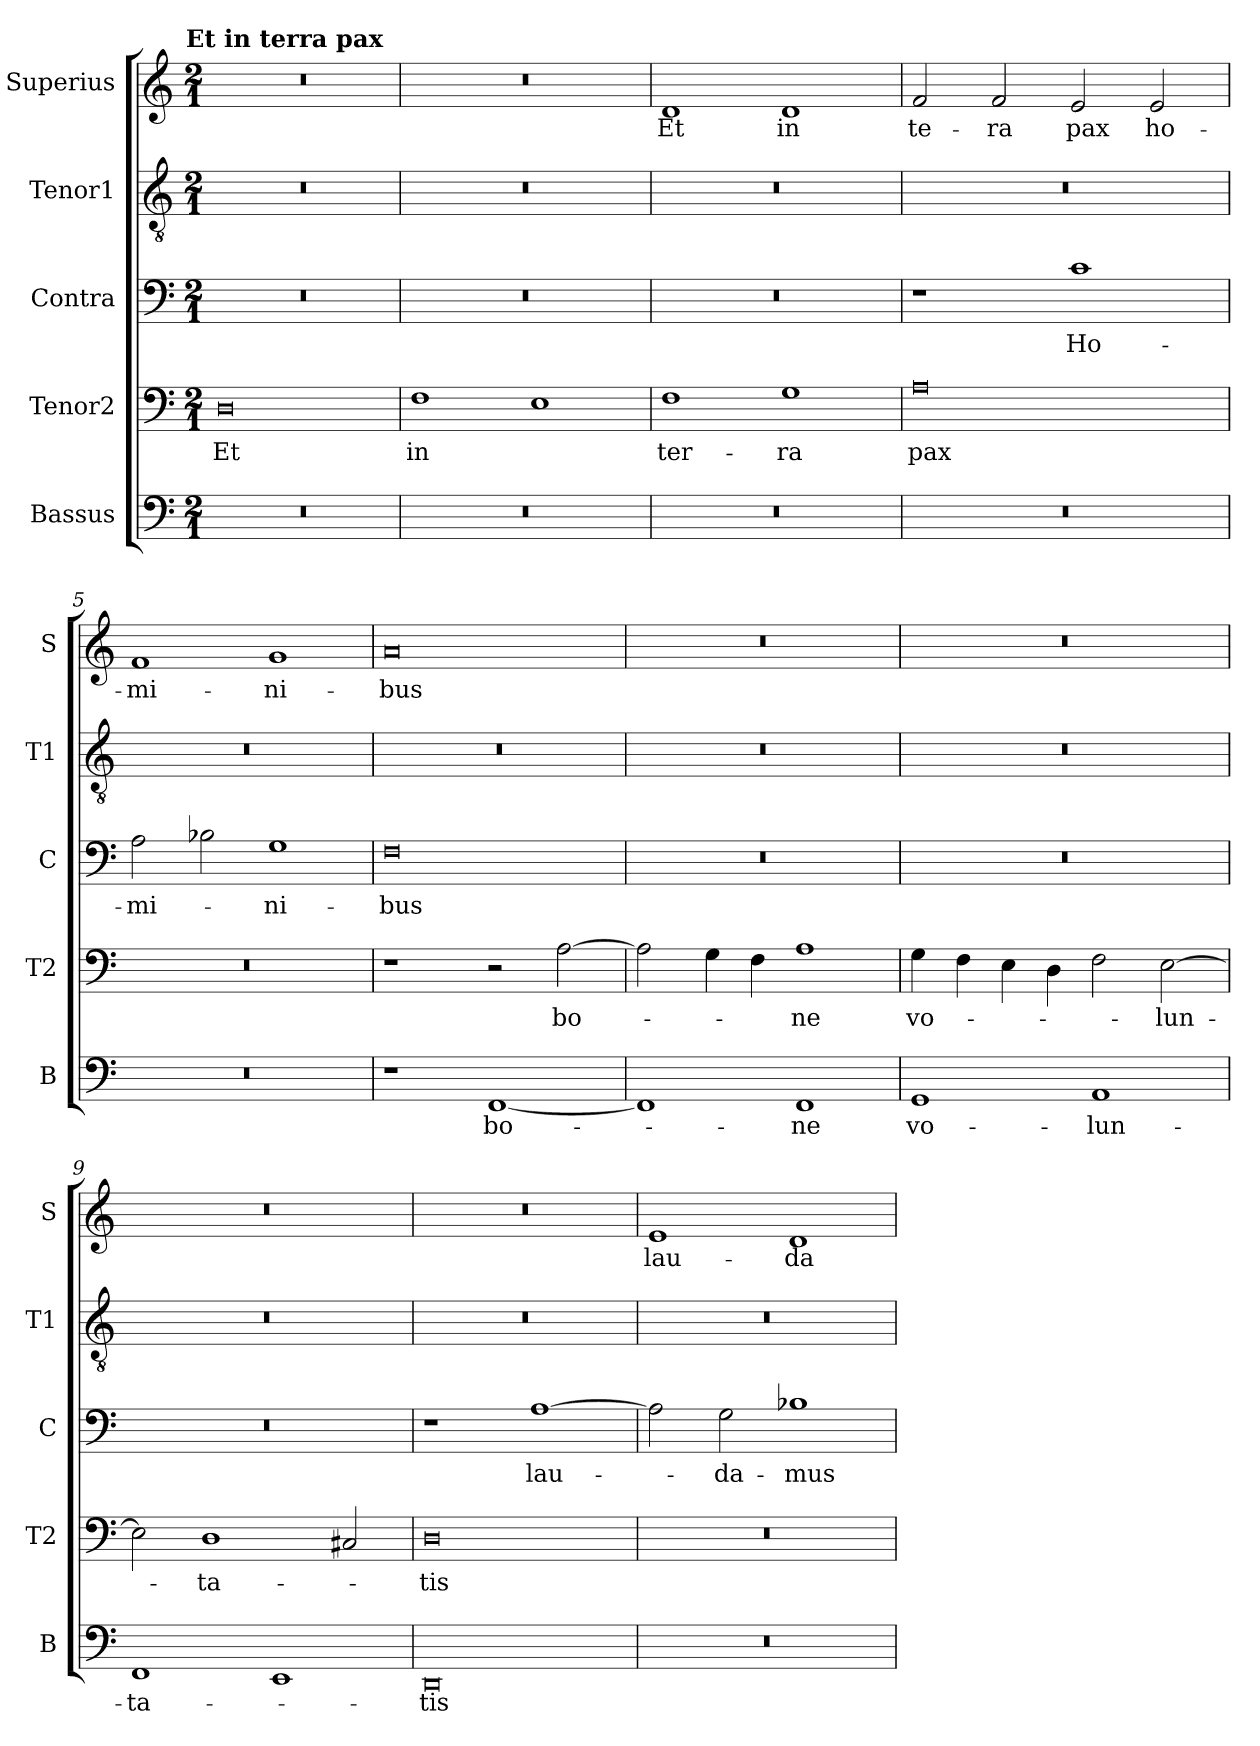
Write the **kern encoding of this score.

**kern	**text	**kern	**text	**kern	**text	**kern	**kern	**text
*part5	*part5	*part4	*part4	*part3	*part3	*part2	*part1	*part1
*staff5	*staff5	*staff4	*staff4	*staff3	*staff3	*staff2	*staff1	*staff1
*I"Bassus	*	*I"Tenor2	*	*I"Contra	*	*I"Tenor1	*I"Superius	*
*I'B	*	*I'T2	*	*I'C	*	*I'T1	*I'S	*
*clefF4	*	*clefF4	*	*clefF4	*	*clefGv2	*clefG2	*
*k[]	*	*k[]	*	*k[]	*	*k[]	*k[]	*
!!LO:TX:omd:t=Et in terra pax
*M2/1	*	*M2/1	*	*M2/1	*	*M2/1	*M2/1	*
=1	=1	=1	=1	=1	=1	=1	=1	=1
0r	.	0D	Et	0r	.	0r	0r	.
=2	=2	=2	=2	=2	=2	=2	=2	=2
0r	.	1F	in	0r	.	0r	0r	.
.	.	1E	.	.	.	.	.	.
=3	=3	=3	=3	=3	=3	=3	=3	=3
0r	.	1F	ter-	0r	.	0r	1d	Et
.	.	1G	-ra	.	.	.	1d	in
=4	=4	=4	=4	=4	=4	=4	=4	=4
0r	.	0A	pax	1r	.	0r	2f/	te-
.	.	.	.	.	.	.	2f/	-ra
.	.	.	.	1c	Ho-	.	2e/	pax
.	.	.	.	.	.	.	2e/	ho-
=5	=5	=5	=5	=5	=5	=5	=5	=5
0r	.	0r	.	2A\	-mi-	0r	1f	-mi-
.	.	.	.	2B-X\	.	.	.	.
.	.	.	.	1G	-ni-	.	1g	-ni-
=6	=6	=6	=6	=6	=6	=6	=6	=6
1r	.	1r	.	0F	-bus	0r	0a	-bus
[1FF	bo-	2r	.	.	.	.	.	.
.	.	[2A\	bo-	.	.	.	.	.
=7	=7	=7	=7	=7	=7	=7	=7	=7
1FF]	.	2A\]	.	0r	.	0r	0r	.
.	.	4G\	.	.	.	.	.	.
.	.	4F\	.	.	.	.	.	.
1FF	-ne	1A	-ne	.	.	.	.	.
=8	=8	=8	=8	=8	=8	=8	=8	=8
1GG	vo-	4G\	vo-	0r	.	0r	0r	.
.	.	4F\	.	.	.	.	.	.
.	.	4E\	.	.	.	.	.	.
.	.	4D\	.	.	.	.	.	.
1AA	-lun-	2F\	.	.	.	.	.	.
.	.	[2E\	-lun-	.	.	.	.	.
=9	=9	=9	=9	=9	=9	=9	=9	=9
1FF	-ta-	2E\]	.	0r	.	0r	0r	.
.	.	1D	-ta-	.	.	.	.	.
1EE	.	.	.	.	.	.	.	.
.	.	2C#X/	.	.	.	.	.	.
=10	=10	=10	=10	=10	=10	=10	=10	=10
0DD	-tis	0D	-tis	1r	.	0r	0r	.
.	.	.	.	[1A	lau-	.	.	.
=11	=11	=11	=11	=11	=11	=11	=11	=11
0r	.	0r	.	2A\]	.	0r	1e	lau-
.	.	.	.	2G\	-da-	.	.	.
.	.	.	.	1B-X	-mus	.	1d	-da-
=	=	=	=	=	=	=	=	=
*-	*-	*-	*-	*-	*-	*-	*-	*-
